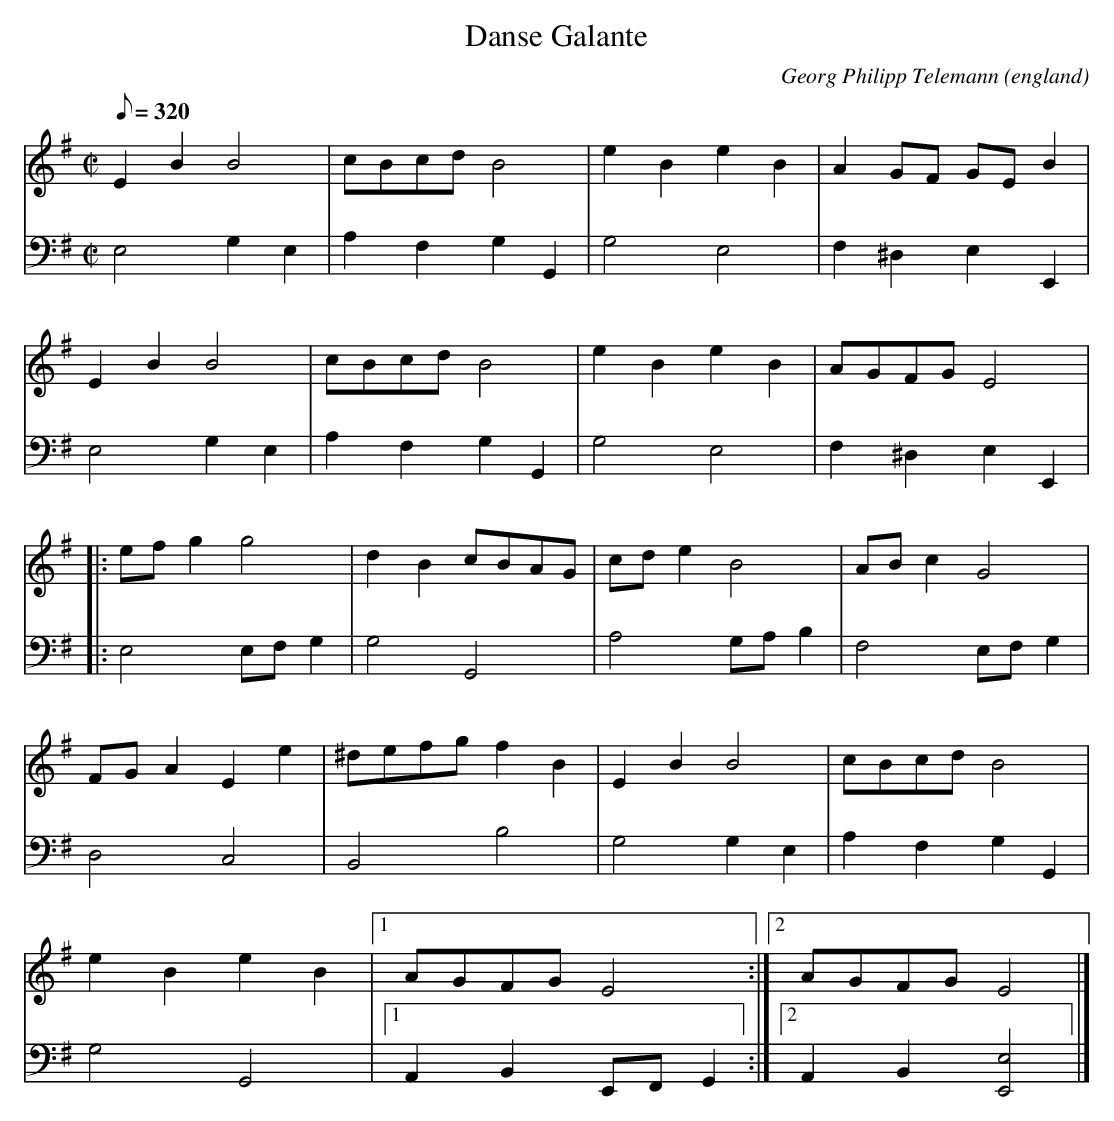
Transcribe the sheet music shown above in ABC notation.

X:1
T:Danse Galante
O:england
C:Georg Philipp Telemann
V:1 program 1 6
V:2 program 1 6 bass
M:C|
L:1/8
Q:320
K:Em
V:1
E2B2B4|cBcdB4|e2B2e2B2|A2GF GEB2|
V:2
E,4G,2E,2|A,2F,2G,2G,,2|G,4E,4|F,2^D,2E,2E,,2|
V:1
E2B2B4|cBcdB4|e2B2e2B2|AGFGE4|
V:2
E,4G,2E,2|A,2F,2G,2G,,2|G,4E,4|F,2^D,2E,2E,,2|
V:1
|:efg2g4|d2B2cBAG|cde2B4|ABc2G4|
V:2
|:E,4E,F,G,2|G,4G,,4|A,4G,A,B,2|F,4E,F,G,2|
V:1
FGA2E2e2|^defgf2B2|E2B2B4|cBcdB4|
V:2
D,4C,4|B,,4B,4|G,4G,2E,2|A,2F,2G,2G,,2|
V:1
e2B2e2B2|[1AGFGE4:|[2AGFGE4|]
V:2
G,4G,,4|[1A,,2B,,2E,,F,,G,,2:|[2A,,2B,,2[E,,4E,4]|]
